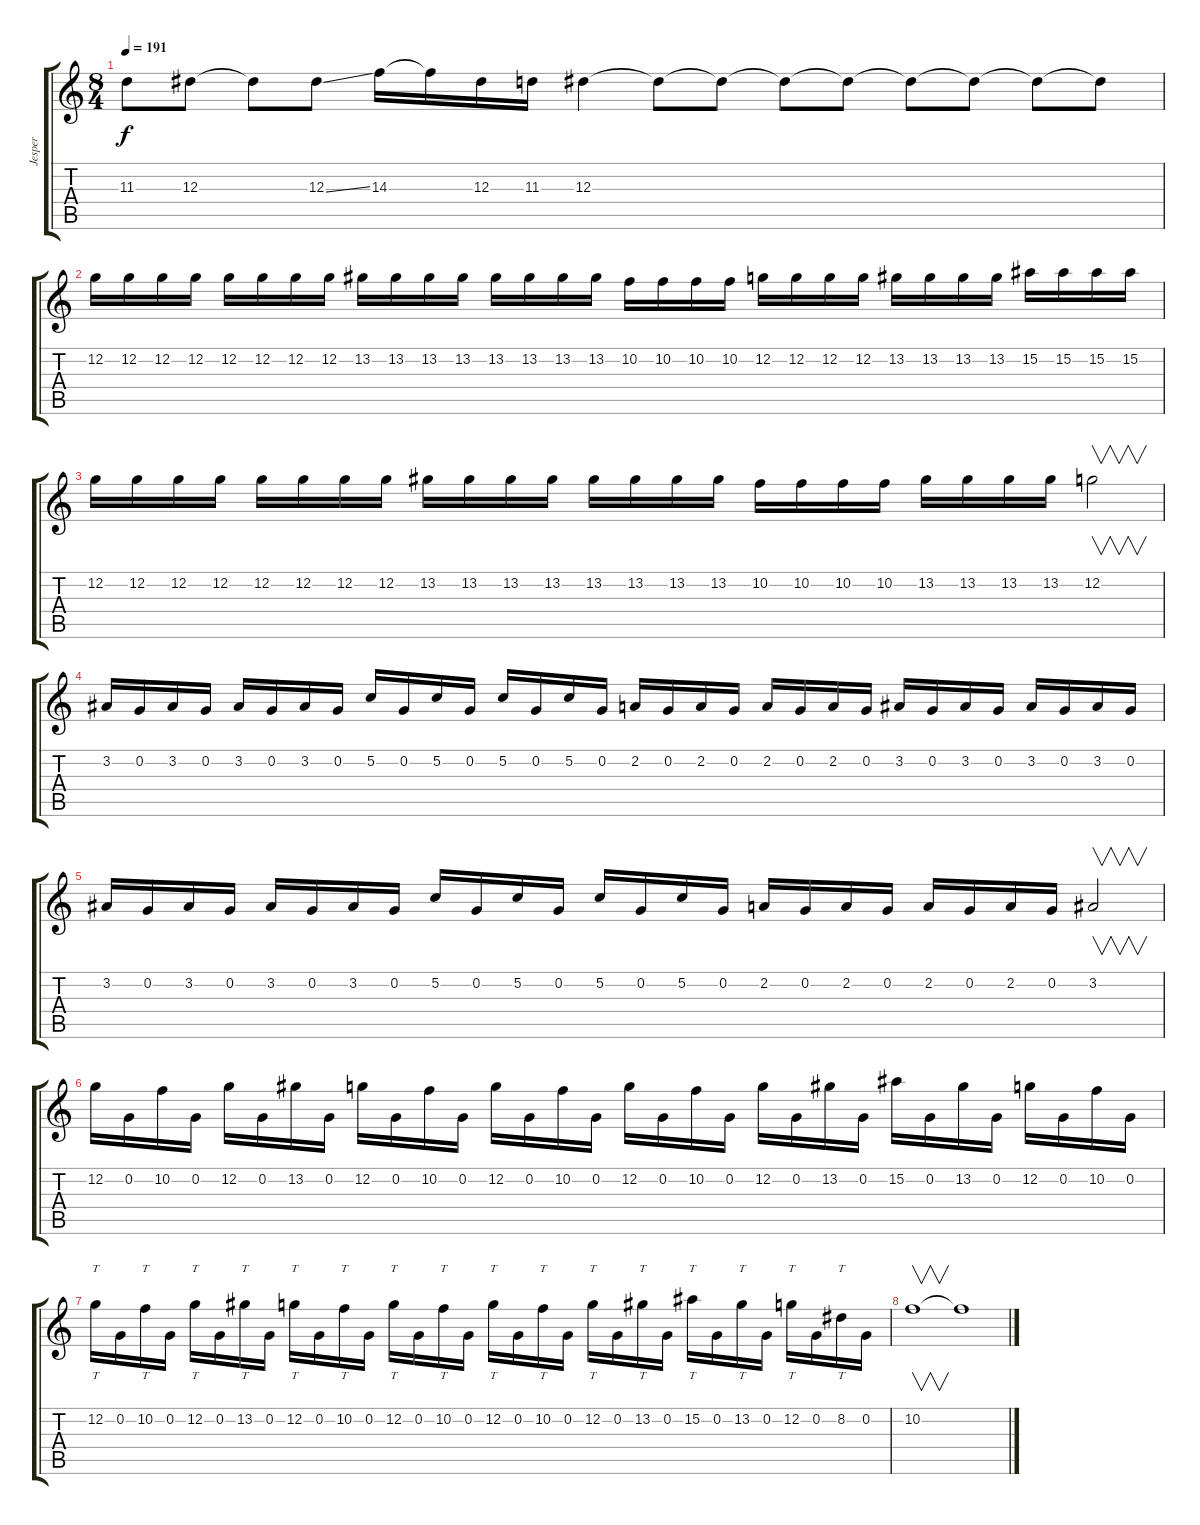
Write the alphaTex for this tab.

\track ("Jesper" "Jesper") {instrument distortionguitar}
\staff {score tabs}
\tuning (C4 G3 Eb3 Bb2 F2 C2) {hide}
\ts (8 4)
\tempo 191
\clef g2
\ks c
11.3.8{dy f} 12.3.8 12.3{t}.8 12.3{ss}.8 14.3.16 14.3{t}.16 12.3.16 11.3.16 12.3.4 12.3{t}.8 12.3{t}.8 12.3{t}.8 12.3{t}.8 12.3{t}.8 12.3{t}.8 12.3{t}.8 12.3{t}.8 |
12.2.16 12.2.16 12.2.16 12.2.16 12.2.16 12.2.16 12.2.16 12.2.16 13.2.16 13.2.16 13.2.16 13.2.16 13.2.16 13.2.16 13.2.16 13.2.16 10.2.16 10.2.16 10.2.16 10.2.16 12.2.16 12.2.16 12.2.16 12.2.16 13.2.16 13.2.16 13.2.16 13.2.16 15.2.16 15.2.16 15.2.16 15.2.16 |
12.2.16 12.2.16 12.2.16 12.2.16 12.2.16 12.2.16 12.2.16 12.2.16 13.2.16 13.2.16 13.2.16 13.2.16 13.2.16 13.2.16 13.2.16 13.2.16 10.2.16 10.2.16 10.2.16 10.2.16 13.2.16 13.2.16 13.2.16 13.2.16 12.2.2{v} |
3.2.16 0.2.16 3.2.16 0.2.16 3.2.16 0.2.16 3.2.16 0.2.16 5.2.16 0.2.16 5.2.16 0.2.16 5.2.16 0.2.16 5.2.16 0.2.16 2.2.16 0.2.16 2.2.16 0.2.16 2.2.16 0.2.16 2.2.16 0.2.16 3.2.16 0.2.16 3.2.16 0.2.16 3.2.16 0.2.16 3.2.16 0.2.16 |
3.2.16 0.2.16 3.2.16 0.2.16 3.2.16 0.2.16 3.2.16 0.2.16 5.2.16 0.2.16 5.2.16 0.2.16 5.2.16 0.2.16 5.2.16 0.2.16 2.2.16 0.2.16 2.2.16 0.2.16 2.2.16 0.2.16 2.2.16 0.2.16 3.2.2{v} |
12.2.16 0.2.16 10.2.16 0.2.16 12.2.16 0.2.16 13.2.16 0.2.16 12.2.16 0.2.16 10.2.16 0.2.16 12.2.16 0.2.16 10.2.16 0.2.16 12.2.16 0.2.16 10.2.16 0.2.16 12.2.16 0.2.16 13.2.16 0.2.16 15.2.16 0.2.16 13.2.16 0.2.16 12.2.16 0.2.16 10.2.16 0.2.16 |
12.2.16{tt} 0.2.16 10.2.16{tt} 0.2.16 12.2.16{tt} 0.2.16 13.2.16{tt} 0.2.16 12.2.16{tt} 0.2.16 10.2.16{tt} 0.2.16 12.2.16{tt} 0.2.16 10.2.16{tt} 0.2.16 12.2.16{tt} 0.2.16 10.2.16{tt} 0.2.16 12.2.16{tt} 0.2.16 13.2.16{tt} 0.2.16 15.2.16{tt} 0.2.16 13.2.16{tt} 0.2.16 12.2.16{tt} 0.2.16 8.2.16{tt} 0.2.16 |
10.2.1{v} 10.2{t}.1
